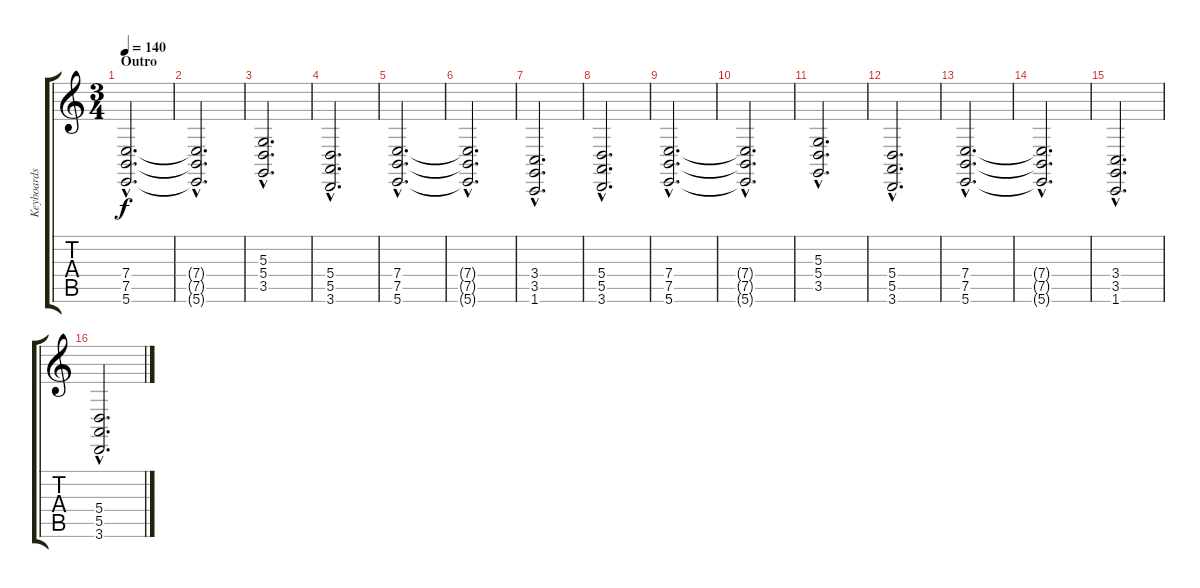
\track ("Keyboards" "Keyboards") {instrument synthstrings1}
\staff {score tabs}
\tuning (B3 Gb3 D3 A2 E2 B1) {hide}
\ts (3 4)
\section ("" "Outro")
\tempo 140
\clef g2
\ks c
(7.4{hac} 7.5{hac} 5.6{hac}).2{d dy f} |
(7.4{hac t} 7.5{hac t} 5.6{hac t}).2{d} |
(5.3{hac} 5.4{hac} 3.5{hac}).2{d} |
(5.4{hac} 5.5{hac} 3.6{hac}).2{d} |
(7.4{hac} 7.5{hac} 5.6{hac}).2{d} |
(7.4{hac t} 7.5{hac t} 5.6{hac t}).2{d} |
(3.4{hac} 3.5{hac} 1.6{hac}).2{d} |
(5.4{hac} 5.5{hac} 3.6{hac}).2{d} |
(7.4{hac} 7.5{hac} 5.6{hac}).2{d} |
(7.4{hac t} 7.5{hac t} 5.6{hac t}).2{d} |
(5.3{hac} 5.4{hac} 3.5{hac}).2{d} |
(5.4{hac} 5.5{hac} 3.6{hac}).2{d} |
(7.4{hac} 7.5{hac} 5.6{hac}).2{d} |
(7.4{hac t} 7.5{hac t} 5.6{hac t}).2{d} |
(3.4{hac} 3.5{hac} 1.6{hac}).2{d} |
(5.4{hac} 5.5{hac} 3.6{hac}).2{d}
